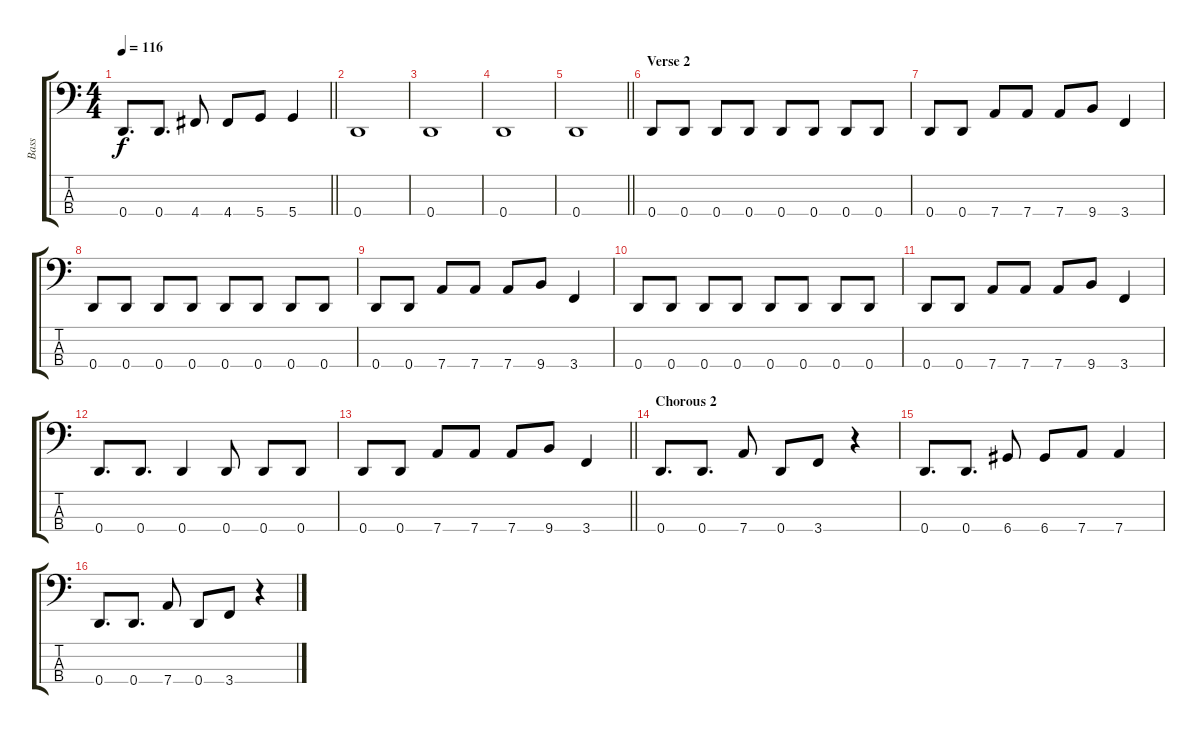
\track ("Bass" "Bass") {instrument electricbassfinger}
\staff {score tabs}
\tuning (G2 D2 A1 D1) {hide}
\ts (4 4)
\tempo 116
\clef f4
\barLineRight lightlight
\ks c
0.4.8{d dy f} 0.4.8{d} 4.4.8 4.4.8 5.4.8 5.4.4 |
\section ("" "")
0.4.1 |
0.4.1 |
0.4.1 |
\barLineRight lightlight
0.4.1 |
\section ("" "Verse 2")
0.4.8 0.4.8 0.4.8 0.4.8 0.4.8 0.4.8 0.4.8 0.4.8 |
0.4.8 0.4.8 7.4.8 7.4.8 7.4.8 9.4.8 3.4.4 |
0.4.8 0.4.8 0.4.8 0.4.8 0.4.8 0.4.8 0.4.8 0.4.8 |
0.4.8 0.4.8 7.4.8 7.4.8 7.4.8 9.4.8 3.4.4 |
0.4.8 0.4.8 0.4.8 0.4.8 0.4.8 0.4.8 0.4.8 0.4.8 |
0.4.8 0.4.8 7.4.8 7.4.8 7.4.8 9.4.8 3.4.4 |
0.4.8{d} 0.4.8{d} 0.4.4 0.4.8 0.4.8 0.4.8 |
\barLineRight lightlight
0.4.8 0.4.8 7.4.8 7.4.8 7.4.8 9.4.8 3.4.4 |
\section ("" "Chorous 2")
0.4.8{d} 0.4.8{d} 7.4.8 0.4.8 3.4.8 r.4 |
0.4.8{d} 0.4.8{d} 6.4.8 6.4.8 7.4.8 7.4.4 |
0.4.8{d} 0.4.8{d} 7.4.8 0.4.8 3.4.8 r.4
